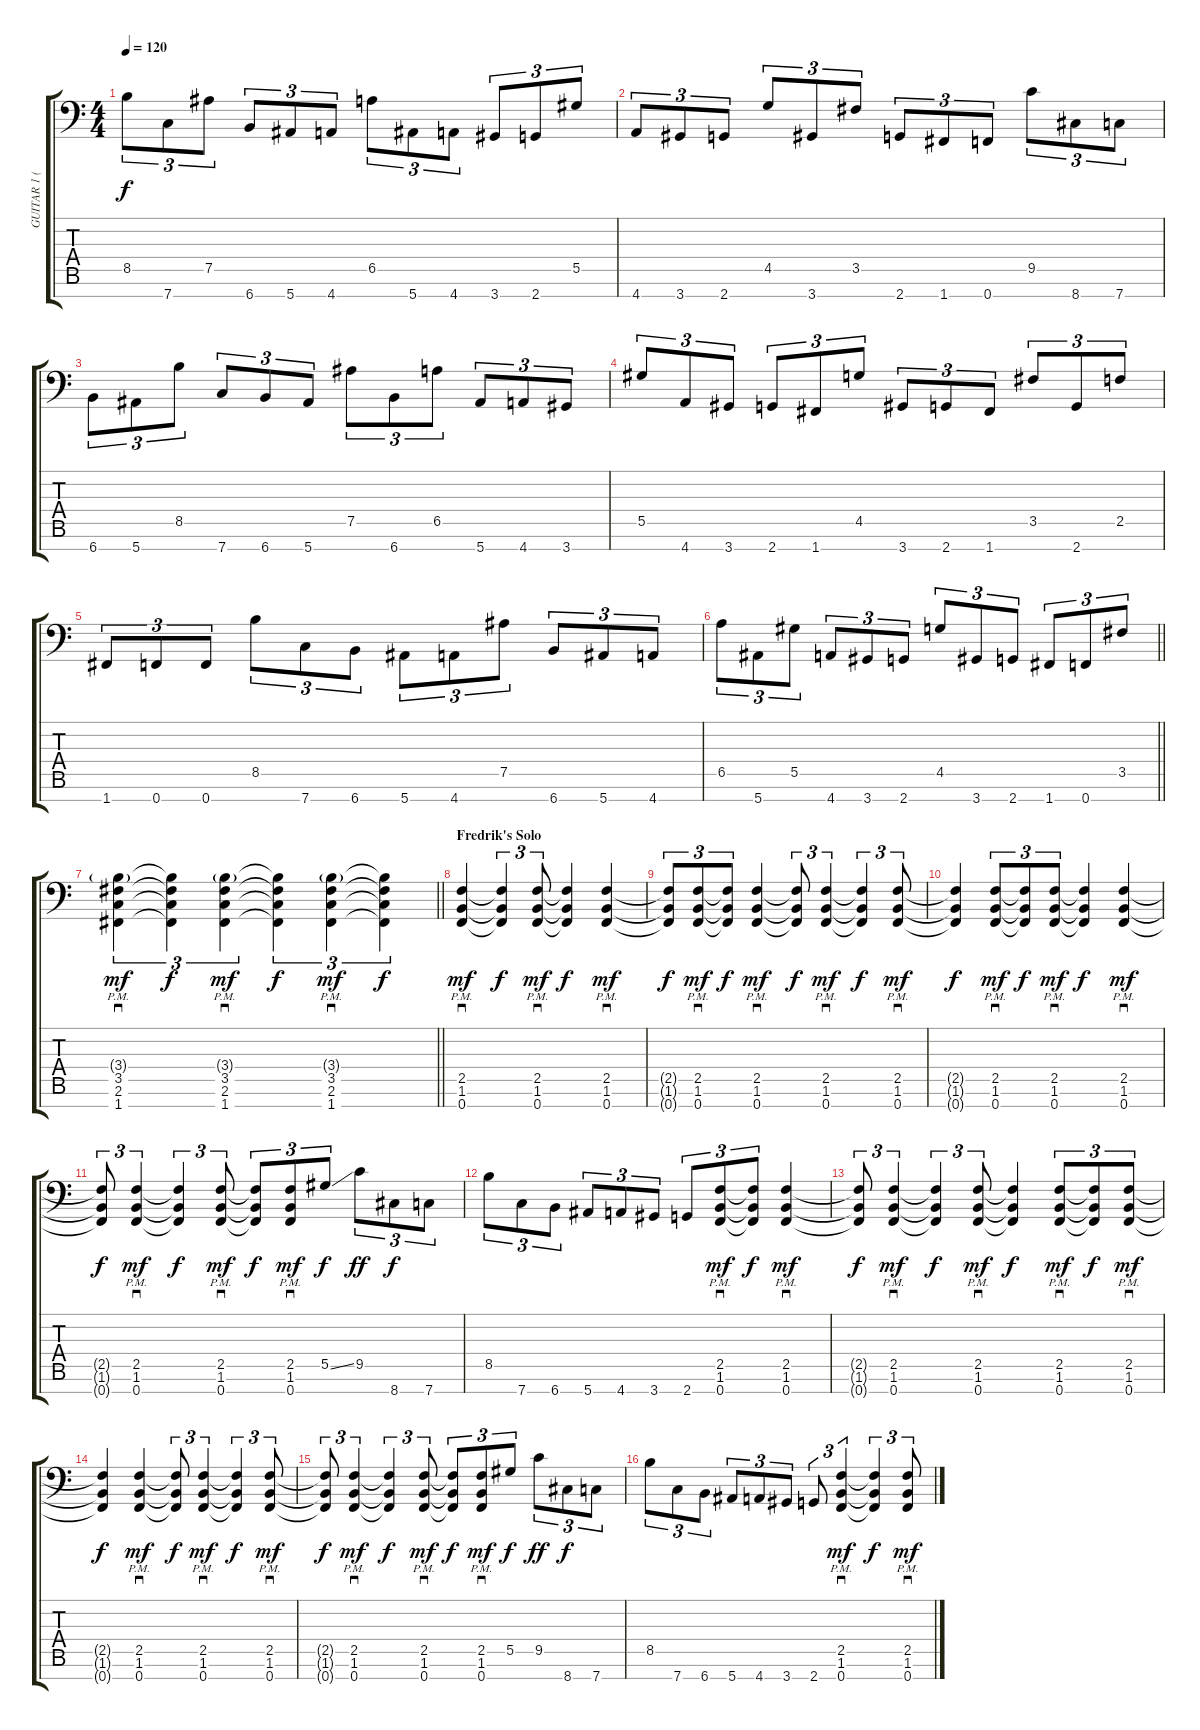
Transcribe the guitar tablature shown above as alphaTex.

\track ("GUITAR 1 (Fredrik Thordendal)" "GUITAR 1 (") {instrument overdrivenguitar}
\staff {score tabs}
\tuning (Bb3 F3 Db3 Ab2 Eb2 Bb1 F1) {hide}
\ts (4 4)
\tempo 120
\clef f4
\ks c
8.5.8{tu (3 2) dy f} 7.7.8{tu (3 2)} 7.5.8{tu (3 2)} 6.7.8{tu (3 2)} 5.7.8{tu (3 2)} 4.7.8{tu (3 2)} 6.5.8{tu (3 2)} 5.7.8{tu (3 2)} 4.7.8{tu (3 2)} 3.7.8{tu (3 2)} 2.7.8{tu (3 2)} 5.5.8{tu (3 2)} |
4.7.8{tu (3 2)} 3.7.8{tu (3 2)} 2.7.8{tu (3 2)} 4.5.8{tu (3 2)} 3.7.8{tu (3 2)} 3.5.8{tu (3 2)} 2.7.8{tu (3 2)} 1.7.8{tu (3 2)} 0.7.8{tu (3 2)} 9.5.8{tu (3 2)} 8.7.8{tu (3 2)} 7.7.8{tu (3 2)} |
6.7.8{tu (3 2)} 5.7.8{tu (3 2)} 8.5.8{tu (3 2)} 7.7.8{tu (3 2)} 6.7.8{tu (3 2)} 5.7.8{tu (3 2)} 7.5.8{tu (3 2)} 6.7.8{tu (3 2)} 6.5.8{tu (3 2)} 5.7.8{tu (3 2)} 4.7.8{tu (3 2)} 3.7.8{tu (3 2)} |
5.5.8{tu (3 2)} 4.7.8{tu (3 2)} 3.7.8{tu (3 2)} 2.7.8{tu (3 2)} 1.7.8{tu (3 2)} 4.5.8{tu (3 2)} 3.7.8{tu (3 2)} 2.7.8{tu (3 2)} 1.7.8{tu (3 2)} 3.5.8{tu (3 2)} 2.7.8{tu (3 2)} 2.5.8{tu (3 2)} |
1.7.8{tu (3 2)} 0.7.8{tu (3 2)} 0.7.8{tu (3 2)} 8.5.8{tu (3 2)} 7.7.8{tu (3 2)} 6.7.8{tu (3 2)} 5.7.8{tu (3 2)} 4.7.8{tu (3 2)} 7.5.8{tu (3 2)} 6.7.8{tu (3 2)} 5.7.8{tu (3 2)} 4.7.8{tu (3 2)} |
\barLineRight lightlight
6.5.8{tu (3 2)} 5.7.8{tu (3 2)} 5.5.8{tu (3 2)} 4.7.8{tu (3 2)} 3.7.8{tu (3 2)} 2.7.8{tu (3 2)} 4.5.8{tu (3 2)} 3.7.8{tu (3 2)} 2.7.8{tu (3 2)} 1.7.8{tu (3 2)} 0.7.8{tu (3 2)} 3.5.8{tu (3 2)} |
\barLineRight lightlight
(3.4{g} 3.5{pm} 2.6{pm} 1.7{pm}).4{sd tu (3 2) dy mf} (3.4{t} 3.5{t} 2.6{t} 1.7{t}).4{tu (3 2) dy f} (3.4{g} 3.5{pm} 2.6{pm} 1.7{pm}).4{sd tu (3 2) dy mf} (3.4{t} 3.5{t} 2.6{t} 1.7{t}).4{tu (3 2) dy f} (3.4{g} 3.5{pm} 2.6{pm} 1.7{pm}).4{sd tu (3 2) dy mf} (3.4{t} 3.5{t} 2.6{t} 1.7{t}).4{tu (3 2) dy f} |
\section ("" "Fredrik's Solo")
(2.5{pm} 1.6{pm} 0.7{pm}).4{sd dy mf} (2.5{t} 1.6{t} 0.7{t}).4{tu (3 2) dy f} (2.5{pm} 1.6{pm} 0.7{pm}).8{sd tu (3 2) dy mf} (2.5{t} 1.6{t} 0.7{t}).4{dy f} (2.5{pm} 1.6{pm} 0.7{pm}).4{sd dy mf} |
(2.5{t} 1.6{t} 0.7{t}).8{tu (3 2) dy f} (2.5{pm} 1.6{pm} 0.7{pm}).8{sd tu (3 2) dy mf} (2.5{t} 1.6{t} 0.7{t}).8{tu (3 2) dy f} (2.5{pm} 1.6{pm} 0.7{pm}).4{sd dy mf} (2.5{t} 1.6{t} 0.7{t}).8{tu (3 2) dy f} (2.5{pm} 1.6{pm} 0.7{pm}).4{sd tu (3 2) dy mf} (2.5{t} 1.6{t} 0.7{t}).4{tu (3 2) dy f} (2.5{pm} 1.6{pm} 0.7{pm}).8{sd tu (3 2) dy mf} |
(2.5{t} 1.6{t} 0.7{t}).4{dy f} (2.5{pm} 1.6{pm} 0.7{pm}).8{sd tu (3 2) dy mf} (2.5{t} 1.6{t} 0.7{t}).8{tu (3 2) dy f} (2.5{pm} 1.6{pm} 0.7{pm}).8{sd tu (3 2) dy mf} (2.5{t} 1.6{t} 0.7{t}).4{dy f} (2.5{pm} 1.6{pm} 0.7{pm}).4{sd dy mf} |
(2.5{t} 1.6{t} 0.7{t}).8{tu (3 2) dy f} (2.5{pm} 1.6{pm} 0.7{pm}).4{sd tu (3 2) dy mf} (2.5{t} 1.6{t} 0.7{t}).4{tu (3 2) dy f} (2.5{pm} 1.6{pm} 0.7{pm}).8{sd tu (3 2) dy mf} (2.5{t} 1.6{t} 0.7{t}).8{tu (3 2) dy f} (2.5{pm} 1.6{pm} 0.7{pm}).8{sd tu (3 2) dy mf} 5.5{ss}.8{tu (3 2) dy f} 9.5.8{tu (3 2) dy ff} 8.7.8{tu (3 2) dy f} 7.7.8{tu (3 2)} |
8.5.8{tu (3 2)} 7.7.8{tu (3 2)} 6.7.8{tu (3 2)} 5.7.8{tu (3 2)} 4.7.8{tu (3 2)} 3.7.8{tu (3 2)} 2.7.8{tu (3 2)} (2.5{pm} 1.6{pm} 0.7{pm}).8{sd tu (3 2) dy mf} (2.5{t} 1.6{t} 0.7{t}).8{tu (3 2) dy f} (2.5{pm} 1.6{pm} 0.7{pm}).4{sd dy mf} |
(2.5{t} 1.6{t} 0.7{t}).8{tu (3 2) dy f} (2.5{pm} 1.6{pm} 0.7{pm}).4{sd tu (3 2) dy mf} (2.5{t} 1.6{t} 0.7{t}).4{tu (3 2) dy f} (2.5{pm} 1.6{pm} 0.7{pm}).8{sd tu (3 2) dy mf} (2.5{t} 1.6{t} 0.7{t}).4{dy f} (2.5{pm} 1.6{pm} 0.7{pm}).8{sd tu (3 2) dy mf} (2.5{t} 1.6{t} 0.7{t}).8{tu (3 2) dy f} (2.5{pm} 1.6{pm} 0.7{pm}).8{sd tu (3 2) dy mf} |
(2.5{t} 1.6{t} 0.7{t}).4{dy f} (2.5{pm} 1.6{pm} 0.7{pm}).4{sd dy mf} (2.5{t} 1.6{t} 0.7{t}).8{tu (3 2) dy f} (2.5{pm} 1.6{pm} 0.7{pm}).4{sd tu (3 2) dy mf} (2.5{t} 1.6{t} 0.7{t}).4{tu (3 2) dy f} (2.5{pm} 1.6{pm} 0.7{pm}).8{sd tu (3 2) dy mf} |
(2.5{t} 1.6{t} 0.7{t}).8{tu (3 2) dy f} (2.5{pm} 1.6{pm} 0.7{pm}).4{sd tu (3 2) dy mf} (2.5{t} 1.6{t} 0.7{t}).4{tu (3 2) dy f} (2.5{pm} 1.6{pm} 0.7{pm}).8{sd tu (3 2) dy mf} (2.5{t} 1.6{t} 0.7{t}).8{tu (3 2) dy f} (2.5{pm} 1.6{pm} 0.7{pm}).8{sd tu (3 2) dy mf} 5.5.8{tu (3 2) dy f} 9.5.8{tu (3 2) dy ff} 8.7.8{tu (3 2) dy f} 7.7.8{tu (3 2)} |
8.5.8{tu (3 2)} 7.7.8{tu (3 2)} 6.7.8{tu (3 2)} 5.7.8{tu (3 2)} 4.7.8{tu (3 2)} 3.7.8{tu (3 2)} 2.7.8{tu (3 2)} (2.5{pm} 1.6{pm} 0.7{pm}).4{sd tu (3 2) dy mf} (2.5{t} 1.6{t} 0.7{t}).4{tu (3 2) dy f} (2.5{pm} 1.6{pm} 0.7{pm}).8{sd tu (3 2) dy mf}
